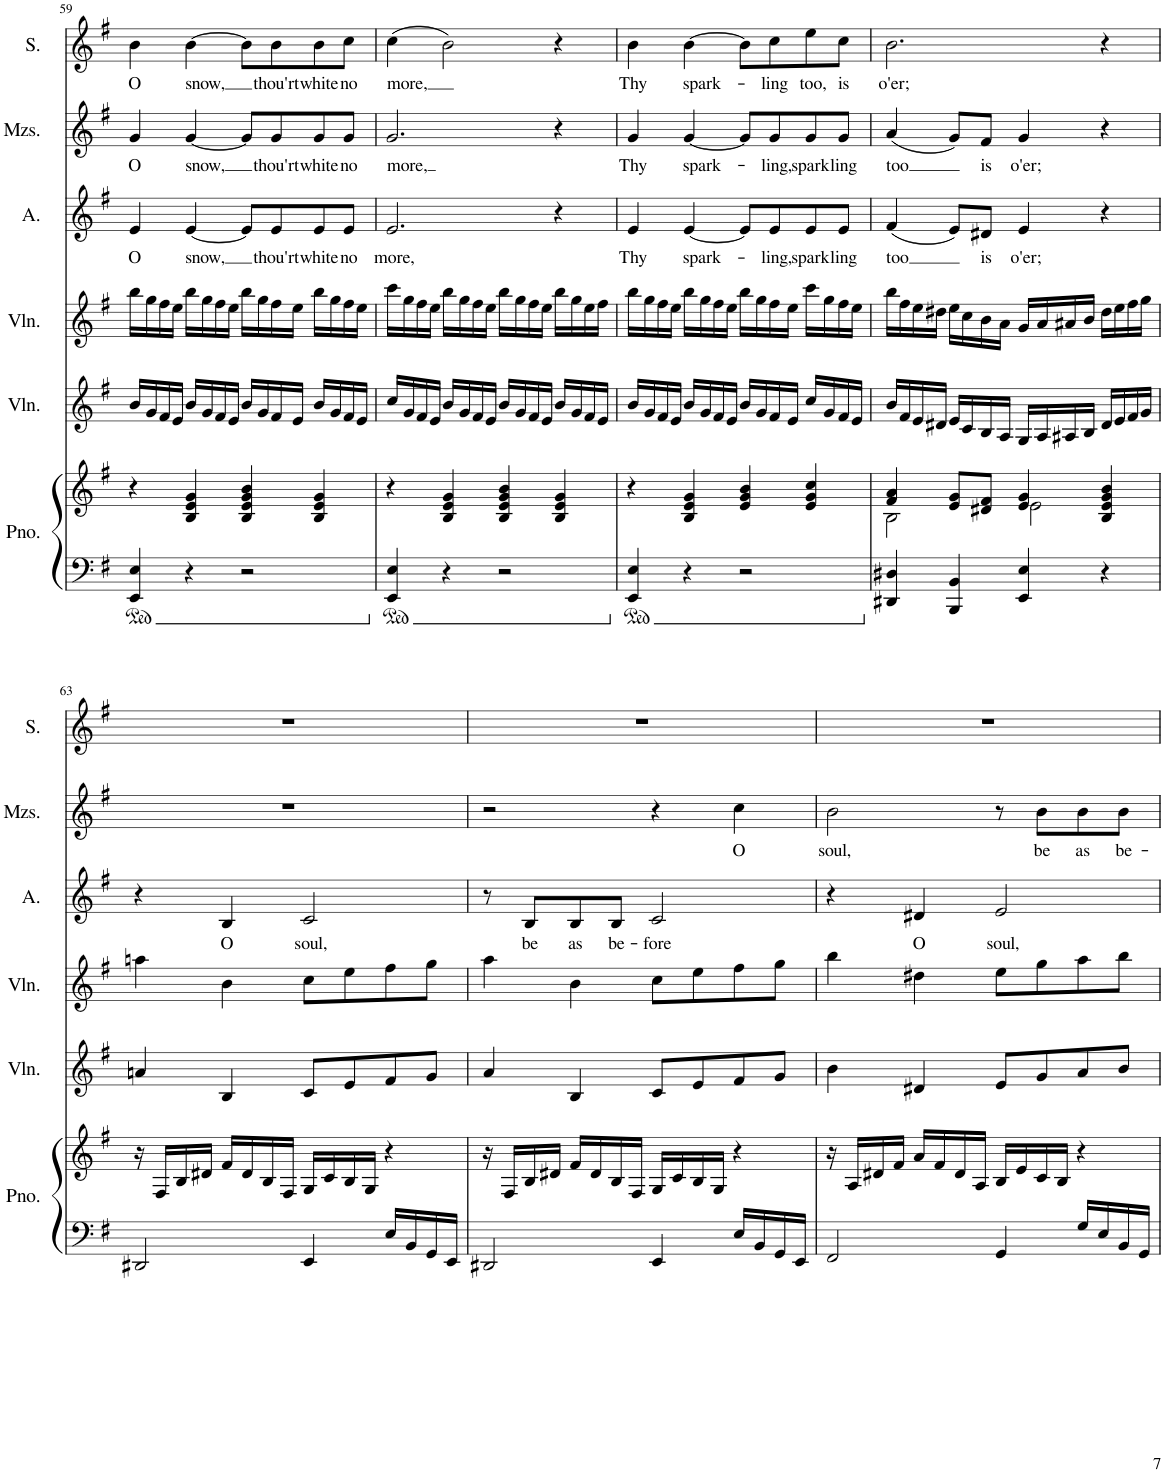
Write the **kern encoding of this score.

**kern	**kern	**kern	**kern	**kern	**text	**kern	**text	**kern	**text
*part6	*part6	*part5	*part4	*part3	*part3	*part2	*part2	*part1	*part1
*staff7	*staff6	*staff5	*staff4	*staff3	*staff3	*staff2	*staff2	*staff1	*staff1
*I"Piano	*	*I"Violin	*I"Violin	*I"Alto	*	*I"Mezzo-soprano	*	*I"Soprano	*
*I'Pno.	*	*I'Vln.	*I'Vln.	*I'A.	*	*I'Mzs.	*	*I'S.	*
!!LO:PB:g=z
*clefF4	*clefG2	*clefG2	*clefG2	*clefG2	*	*clefG2	*	*clefG2	*
*k[f#]	*k[f#]	*k[f#]	*k[f#]	*k[f#]	*	*k[f#]	*	*k[f#]	*
*M4/4	*M4/4	*M4/4	*M4/4	*M4/4	*	*M4/4	*	*M4/4	*
=59	=59	=59	=59	=59	=59	=59	=59	=59	=59
!	!	!	!	!	!LO:LY:b	!	!LO:LY:b	!	!LO:LY:b
4EE/ 4E/	4r	16b/LL	16bb\LL	4e/	O	4g/	O	4b\	O
.	.	16g/	16gg\	.	.	.	.	.	.
.	.	16f#/	16ff#\	.	.	.	.	.	.
.	.	16e/JJ	16ee\JJ	.	.	.	.	.	.
!	!	!	!	!	!LO:LY:b	!	!LO:LY:b	!	!LO:LY:b
4r	4B/ 4e/ 4g/	16b/LL	16bb\LL	[4e/	snow,	[4g/	snow,	[4b\	snow,
.	.	16g/	16gg\	.	.	.	.	.	.
.	.	16f#/	16ff#\	.	.	.	.	.	.
.	.	16e/JJ	16ee\JJ	.	.	.	.	.	.
2r	4B/ 4e/ 4g/ 4b/	16b/LL	16bb\LL	8e/L]	.	8g/L]	.	8b\L]	.
.	.	16g/	16gg\	.	.	.	.	.	.
!	!	!	!	!	!LO:LY:b	!	!LO:LY:b	!	!LO:LY:b
.	.	16f#/	16ff#\	8e/	thou'rt	8g/	thou'rt	8b\	thou'rt
.	.	16e/JJ	16ee\JJ	.	.	.	.	.	.
!	!	!	!	!	!LO:LY:b	!	!LO:LY:b	!	!LO:LY:b
.	4B/ 4e/ 4g/	16b/LL	16bb\LL	8e/	white	8g/	white	8b\	white
.	.	16g/	16gg\	.	.	.	.	.	.
!	!	!	!	!	!LO:LY:b	!	!LO:LY:b	!	!LO:LY:b
.	.	16f#/	16ff#\	8e/J	no	8g/J	no	8cc\J	no
.	.	16e/JJ	16ee\JJ	.	.	.	.	.	.
=60	=60	=60	=60	=60	=60	=60	=60	=60	=60
!	!	!	!	!	!LO:LY:b	!	!LO:LY:b	!	!LO:LY:b
4EE/ 4E/	4r	16cc/LL	16ccc\LL	2.e/	more,	2.g/	more,	(4cc\	more,
.	.	16g/	16gg\	.	.	.	.	.	.
.	.	16f#/	16ff#\	.	.	.	.	.	.
.	.	16e/JJ	16ee\JJ	.	.	.	.	.	.
4r	4B/ 4e/ 4g/	16b/LL	16bb\LL	.	.	.	.	2b\)	.
.	.	16g/	16gg\	.	.	.	.	.	.
.	.	16f#/	16ff#\	.	.	.	.	.	.
.	.	16e/JJ	16ee\JJ	.	.	.	.	.	.
2r	4B/ 4e/ 4g/ 4b/	16b/LL	16bb\LL	.	.	.	.	.	.
.	.	16g/	16gg\	.	.	.	.	.	.
.	.	16f#/	16ff#\	.	.	.	.	.	.
.	.	16e/JJ	16ee\JJ	.	.	.	.	.	.
.	4B/ 4e/ 4g/	16b/LL	16bb\LL	4r	.	4r	.	4r	.
.	.	16g/	16gg\	.	.	.	.	.	.
.	.	16f#/	16ee\	.	.	.	.	.	.
.	.	16e/JJ	16ff#\JJ	.	.	.	.	.	.
=61	=61	=61	=61	=61	=61	=61	=61	=61	=61
!	!	!	!	!	!LO:LY:b	!	!LO:LY:b	!	!LO:LY:b
4EE/ 4E/	4r	16b/LL	16bb\LL	4e/	Thy	4g/	Thy	4b\	Thy
.	.	16g/	16gg\	.	.	.	.	.	.
.	.	16f#/	16ff#\	.	.	.	.	.	.
.	.	16e/JJ	16ee\JJ	.	.	.	.	.	.
!	!	!	!	!	!LO:LY:b	!	!LO:LY:b	!	!LO:LY:b
4r	4B/ 4e/ 4g/	16b/LL	16bb\LL	[4e/	spark-	[4g/	spark-	[4b\	spark-
.	.	16g/	16gg\	.	.	.	.	.	.
.	.	16f#/	16ff#\	.	.	.	.	.	.
.	.	16e/JJ	16ee\JJ	.	.	.	.	.	.
2r	4e/ 4g/ 4b/	16b/LL	16bb\LL	8e/L]	.	8g/L]	.	8b\L]	.
.	.	16g/	16gg\	.	.	.	.	.	.
!	!	!	!	!	!LO:LY:b	!	!LO:LY:b	!	!LO:LY:b
.	.	16f#/	16ff#\	8e/	-ling,	8g/	-ling,	8cc\	-ling
.	.	16e/JJ	16ee\JJ	.	.	.	.	.	.
!	!	!	!	!	!LO:LY:b	!	!LO:LY:b	!	!LO:LY:b
.	4e/ 4g/ 4cc/	16cc/LL	16ccc\LL	8e/	spark-	8g/	spark-	8ee\	too,
.	.	16g/	16gg\	.	.	.	.	.	.
!	!	!	!	!	!LO:LY:b	!	!LO:LY:b	!	!LO:LY:b
.	.	16f#/	16ff#\	8e/J	-ling	8g/J	-ling	8cc\J	is
.	.	16e/JJ	16ee\JJ	.	.	.	.	.	.
=62	=62	=62	=62	=62	=62	=62	=62	=62	=62
*	*^	*	*	*	*	*	*	*	*
!	!	!	!	!	!	!LO:LY:b	!	!LO:LY:b	!	!LO:LY:b
4DD#X/ 4D#X/	4f#/ 4a/	2B\	16b/LL	16bb\LL	(4f#/	too	(4a/	too	2.b\	o'er;
.	.	.	16f#/	16ff#\	.	.	.	.	.	.
.	.	.	16e/	16ee\	.	.	.	.	.	.
.	.	.	16d#X/JJ	16dd#X\JJ	.	.	.	.	.	.
4BBB/ 4BB/	8e/ 8g/L	.	16e/LL	16ee\LL	8e/L)	.	8g/L)	.	.	.
.	.	.	16c/	16cc\	.	.	.	.	.	.
!	!	!	!	!	!	!LO:LY:b	!	!LO:LY:b	!	!
.	8d#X/ 8f#/J	.	16B/	16b\	8d#X/J	is	8f#/J	is	.	.
.	.	.	16A/JJ	16a\JJ	.	.	.	.	.	.
!	!	!	!	!	!	!LO:LY:b	!	!LO:LY:b	!	!
4EE/ 4E/	4e/ 4g/	2e\	16G/LL	16g/LL	4e/	o'er;	4g/	o'er;	.	.
.	.	.	16A/	16a/	.	.	.	.	.	.
.	.	.	16A#X/	16a#X/	.	.	.	.	.	.
.	.	.	16B/JJ	16b/JJ	.	.	.	.	.	.
4r	4B/ 4e/ 4g/ 4b/	.	16d#/LL	16dd#\LL	4r	.	4r	.	4r	.
.	.	.	16e/	16ee\	.	.	.	.	.	.
.	.	.	16f#/	16ff#\	.	.	.	.	.	.
.	.	.	16g/JJ	16gg\JJ	.	.	.	.	.	.
*	*v	*v	*	*	*	*	*	*	*	*
!!LO:LB:g=z
=63	=63	=63	=63	=63	=63	=63	=63	=63	=63
2DD#X/	16r	4an/	4aan\	4r	.	1r	.	1r	.
.	16F#/LL	.	.	.	.	.	.	.	.
.	16B/	.	.	.	.	.	.	.	.
.	16d#X/JJ	.	.	.	.	.	.	.	.
!	!	!	!	!	!LO:LY:b	!	!	!	!
.	16f#/LL	4B/	4b\	4B/	O	.	.	.	.
.	16d#/	.	.	.	.	.	.	.	.
.	16B/	.	.	.	.	.	.	.	.
.	16F#/JJ	.	.	.	.	.	.	.	.
!	!	!	!	!	!LO:LY:b	!	!	!	!
4EE/	16G/LL	8c/L	8cc\L	2c/	soul,	.	.	.	.
.	16c/	.	.	.	.	.	.	.	.
.	16B/	8e/	8ee\	.	.	.	.	.	.
.	16G/JJ	.	.	.	.	.	.	.	.
16E/LL	4r	8f#/	8ff#\	.	.	.	.	.	.
16BB/	.	.	.	.	.	.	.	.	.
16GG/	.	8g/J	8gg\J	.	.	.	.	.	.
16EE/JJ	.	.	.	.	.	.	.	.	.
=64	=64	=64	=64	=64	=64	=64	=64	=64	=64
2DD#X/	16r	4a/	4aa\	8r	.	2r	.	1r	.
.	16F#/LL	.	.	.	.	.	.	.	.
!	!	!	!	!	!LO:LY:b	!	!	!	!
.	16B/	.	.	8B/L	be	.	.	.	.
.	16d#X/JJ	.	.	.	.	.	.	.	.
!	!	!	!	!	!LO:LY:b	!	!	!	!
.	16f#/LL	4B/	4b\	8B/	as	.	.	.	.
.	16d#/	.	.	.	.	.	.	.	.
!	!	!	!	!	!LO:LY:b	!	!	!	!
.	16B/	.	.	8B/J	be-	.	.	.	.
.	16F#/JJ	.	.	.	.	.	.	.	.
!	!	!	!	!	!LO:LY:b	!	!	!	!
4EE/	16G/LL	8c/L	8cc\L	2c/	-fore	4r	.	.	.
.	16c/	.	.	.	.	.	.	.	.
.	16B/	8e/	8ee\	.	.	.	.	.	.
.	16G/JJ	.	.	.	.	.	.	.	.
!	!	!	!	!	!	!	!LO:LY:b	!	!
16E/LL	4r	8f#/	8ff#\	.	.	4cc\	O	.	.
16BB/	.	.	.	.	.	.	.	.	.
16GG/	.	8g/J	8gg\J	.	.	.	.	.	.
16EE/JJ	.	.	.	.	.	.	.	.	.
=65	=65	=65	=65	=65	=65	=65	=65	=65	=65
!	!	!	!	!	!	!	!LO:LY:b	!	!
2FF#/	16r	4b\	4bb\	4r	.	2b\	soul,	1r	.
.	16A/LL	.	.	.	.	.	.	.	.
.	16d#X/	.	.	.	.	.	.	.	.
.	16f#/JJ	.	.	.	.	.	.	.	.
!	!	!	!	!	!LO:LY:b	!	!	!	!
.	16a/LL	4d#X/	4dd#X\	4d#X/	O	.	.	.	.
.	16f#/	.	.	.	.	.	.	.	.
.	16d#/	.	.	.	.	.	.	.	.
.	16A/JJ	.	.	.	.	.	.	.	.
!	!	!	!	!	!LO:LY:b	!	!	!	!
4GG/	16B/LL	8e/L	8ee\L	2e/	soul,	8r	.	.	.
.	16e/	.	.	.	.	.	.	.	.
!	!	!	!	!	!	!	!LO:LY:b	!	!
.	16c/	8g/	8gg\	.	.	8b\L	be	.	.
.	16B/JJ	.	.	.	.	.	.	.	.
!	!	!	!	!	!	!	!LO:LY:b	!	!
16G/LL	4r	8a/	8aa\	.	.	8b\	as	.	.
16E/	.	.	.	.	.	.	.	.	.
!	!	!	!	!	!	!	!LO:LY:b	!	!
16BB/	.	8b/J	8bb\J	.	.	8b\J	be-	.	.
16GG/JJ	.	.	.	.	.	.	.	.	.
=	=	=	=	=	=	=	=	=	=
*-	*-	*-	*-	*-	*-	*-	*-	*-	*-
